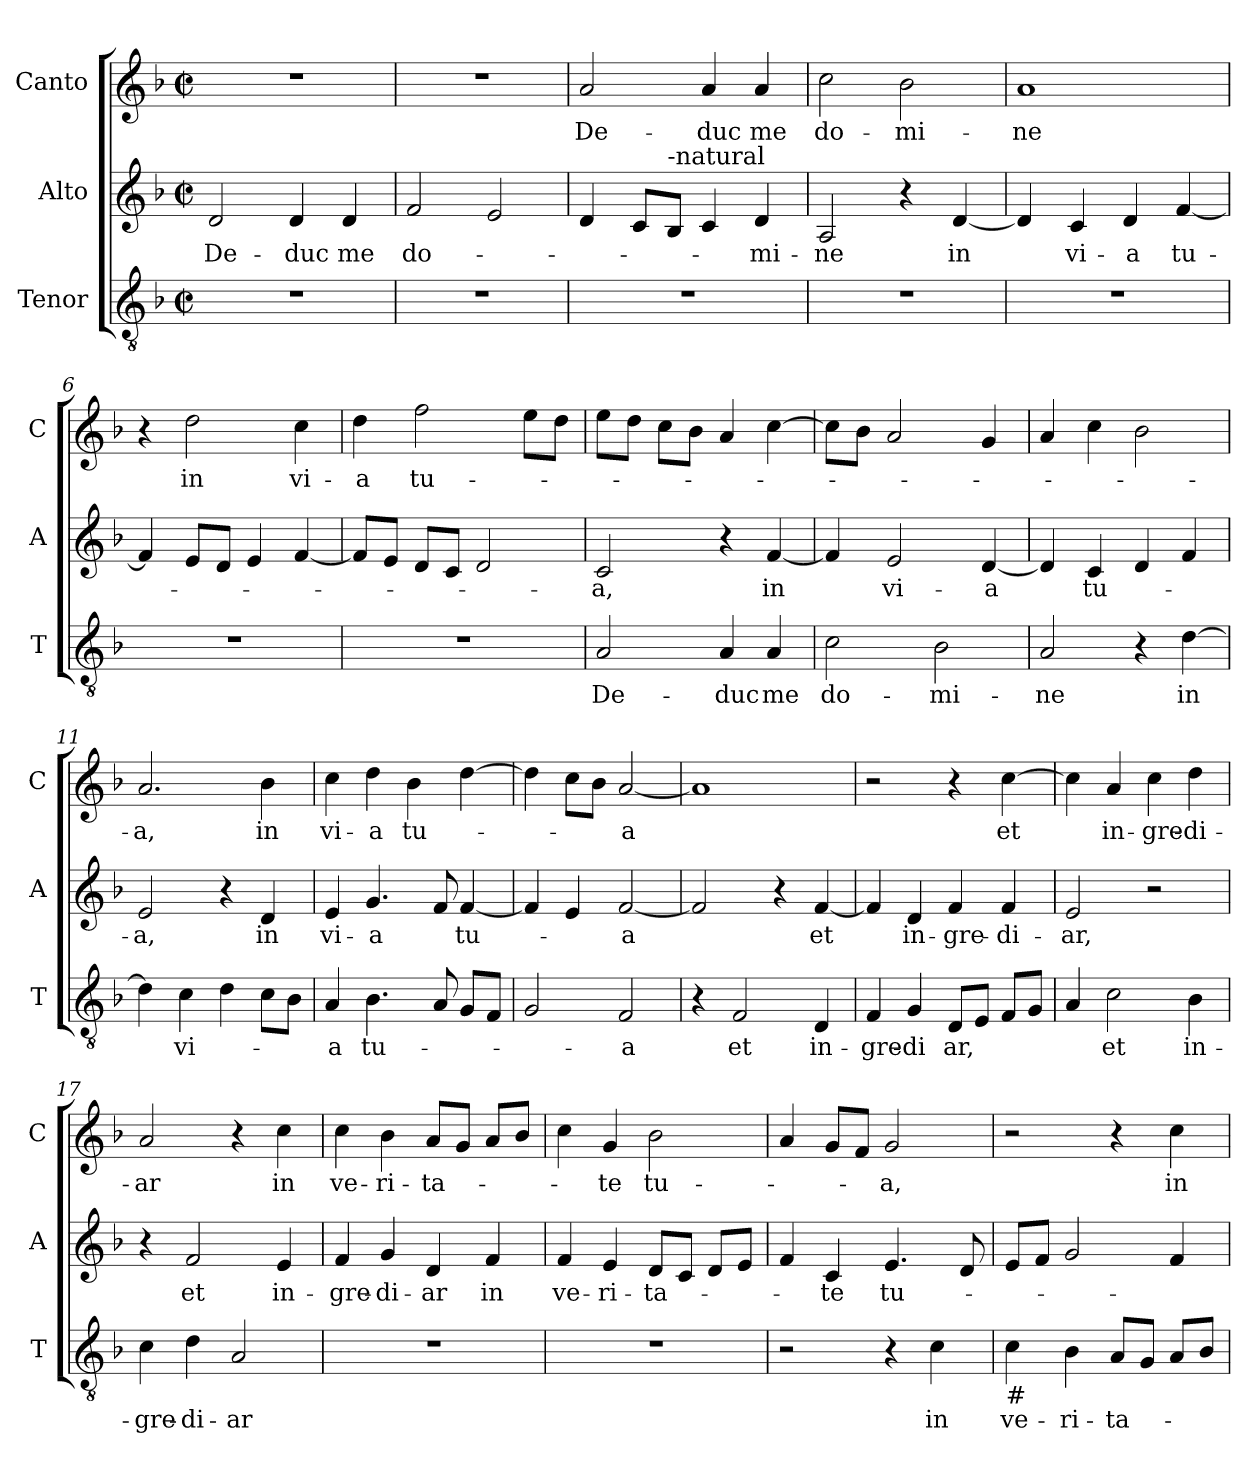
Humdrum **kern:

**kern	**text	**kern	**text	**kern	**text
*part3	*part3	*part2	*part2	*part1	*part1
*staff3	*staff3	*staff2	*staff2	*staff1	*staff1
*I"Tenor	*	*I"Alto	*	*I"Canto	*
*I'T	*	*I'A	*	*I'C	*
*clefGv2	*	*clefG2	*	*clefG2	*
*k[b-]	*	*k[b-]	*	*k[b-]	*
*F:	*	*F:	*	*F:	*
*M2/2	*	*M2/2	*	*M2/2	*
*met(c|)	*	*met(c|)	*	*met(c|)	*
=1	=1	=1	=1	=1	=1
!	!	!	!LO:LY:b	!	!
1r	.	2d/	De-	1r	.
!	!	!	!LO:LY:b	!	!
.	.	4d/	-duc	.	.
!	!	!	!LO:LY:b	!	!
.	.	4d/	me	.	.
=2	=2	=2	=2	=2	=2
!	!	!	!LO:LY:b	!	!
1r	.	2f/	do-	1r	.
.	.	2e/	.	.	.
=3	=3	=3	=3	=3	=3
!	!	!	!	!	!LO:LY:b
1r	.	4d/	.	2a/	De-
.	.	8c/L	.	.	.
!	!	!LO:TX:a:t=-natural	!	!	!
.	.	8B-/J	.	.	.
!	!	!	!	!	!LO:LY:b
.	.	4c/	.	4a/	-duc
!	!	!	!LO:LY:b	!	!LO:LY:b
.	.	4d/	-mi-	4a/	me
=4	=4	=4	=4	=4	=4
!	!	!	!LO:LY:b	!	!LO:LY:b
1r	.	2A/	-ne	2cc\	do-
!	!	!	!	!	!LO:LY:b
.	.	4r	.	2b-\	-mi-
!	!	!	!LO:LY:b	!	!
.	.	[4d/	in	.	.
=5	=5	=5	=5	=5	=5
!	!	!	!	!	!LO:LY:b
1r	.	4d/]	.	1a	-ne
!	!	!	!LO:LY:b	!	!
.	.	4c/	vi-	.	.
!	!	!	!LO:LY:b	!	!
.	.	4d/	-a	.	.
!	!	!	!LO:LY:b	!	!
.	.	[4f/	tu-	.	.
!!LO:LB:g=z
=6	=6	=6	=6	=6	=6
1r	.	4f/]	.	4r	.
!	!	!	!	!	!LO:LY:b
.	.	8e/L	.	2dd\	in
.	.	8d/J	.	.	.
.	.	4e/	.	.	.
!	!	!	!	!	!LO:LY:b
.	.	[4f/	.	4cc\	vi-
=7	=7	=7	=7	=7	=7
!	!	!	!	!	!LO:LY:b
1r	.	8f/L]	.	4dd\	-a
.	.	8e/J	.	.	.
!	!	!	!	!	!LO:LY:b
.	.	8d/L	.	2ff\	tu-
.	.	8c/J	.	.	.
.	.	2d/	.	.	.
.	.	.	.	8ee\L	.
.	.	.	.	8dd\J	.
=8	=8	=8	=8	=8	=8
!	!LO:LY:b	!	!LO:LY:b	!	!
2A/	De-	2c/	-a,	8ee\L	.
.	.	.	.	8dd\J	.
.	.	.	.	8cc\L	.
.	.	.	.	8b-\J	.
!	!LO:LY:b	!	!	!	!
4A/	-duc	4r	.	4a/	.
!	!LO:LY:b	!	!LO:LY:b	!	!
4A/	me	[4f/	in	[4cc\	.
=9	=9	=9	=9	=9	=9
!	!LO:LY:b	!	!	!	!
2c\	do-	4f/]	.	8cc\L]	.
.	.	.	.	8b-\J	.
!	!	!	!LO:LY:b	!	!
.	.	2e/	vi-	2a/	.
!	!LO:LY:b	!	!	!	!
2B-\	-mi-	.	.	.	.
!	!	!	!LO:LY:b	!	!
.	.	[4d/	-a	4g/	.
=10	=10	=10	=10	=10	=10
!	!LO:LY:b	!	!	!	!
2A/	-ne	4d/]	.	4a/	.
!	!	!	!LO:LY:b	!	!
.	.	4c/	tu-	4cc\	.
4r	.	4d/	.	2b-\	.
!	!LO:LY:b	!	!	!	!
[4d\	in	4f/	.	.	.
=11	=11	=11	=11	=11	=11
!	!	!	!LO:LY:b	!	!LO:LY:b
4d\]	.	2e/	-a,	2.a/	-a,
!	!LO:LY:b	!	!	!	!
4c\	vi-	.	.	.	.
4d\	.	4r	.	.	.
!	!	!	!LO:LY:b	!	!LO:LY:b
8c\L	.	4d/	in	4b-\	in
8B-\J	.	.	.	.	.
!!LO:LB:g=z
=12	=12	=12	=12	=12	=12
!	!LO:LY:b	!	!LO:LY:b	!	!LO:LY:b
4A/	-a	4e/	vi-	4cc\	vi-
!	!LO:LY:b	!	!LO:LY:b	!	!LO:LY:b
4.B-\	tu-	4.g/	-a	4dd\	-a
!	!	!	!	!	!LO:LY:b
.	.	.	.	4b-\	tu-
8A/	.	8f/	.	.	.
!	!	!	!LO:LY:b	!	!
8G/L	.	[4f/	tu-	[4dd\	.
8F/J	.	.	.	.	.
=13	=13	=13	=13	=13	=13
2G/	.	4f/]	.	4dd\]	.
.	.	4e/	.	8cc\L	.
.	.	.	.	8b-\J	.
!	!LO:LY:b	!	!LO:LY:b	!	!LO:LY:b
2F/	-a	[2f/	-a	[2a/	-a
=14	=14	=14	=14	=14	=14
4r	.	2f/]	.	1a]	.
!	!LO:LY:b	!	!	!	!
2F/	et	.	.	.	.
.	.	4r	.	.	.
!	!LO:LY:b	!	!LO:LY:b	!	!
4D/	in-	[4f/	et	.	.
=15	=15	=15	=15	=15	=15
!	!LO:LY:b	!	!	!	!
4F/	-gre-	4f/]	.	2r	.
!	!LO:LY:b	!	!LO:LY:b	!	!
4G/	-di	4d/	in-	.	.
!	!LO:LY:b	!	!LO:LY:b	!	!
8D/L	ar,	4f/	-gre-	4r	.
8E/J	.	.	.	.	.
!	!	!	!LO:LY:b	!	!LO:LY:b
8F/L	.	4f/	-di-	[4cc\	et
8G/J	.	.	.	.	.
=16	=16	=16	=16	=16	=16
!	!	!	!LO:LY:b	!	!
4A/	.	2e/	-ar,	4cc\]	.
!	!LO:LY:b	!	!	!	!LO:LY:b
2c\	et	.	.	4a/	in-
!	!	!	!	!	!LO:LY:b
.	.	2r	.	4cc\	-gre-
!	!LO:LY:b	!	!	!	!LO:LY:b
4B-\	in-	.	.	4dd\	-di-
=17	=17	=17	=17	=17	=17
!	!LO:LY:b	!	!	!	!LO:LY:b
4c\	-gre-	4r	.	2a/	-ar
!	!LO:LY:b	!	!LO:LY:b	!	!
4d\	-di-	2f/	et	.	.
!	!LO:LY:b	!	!	!	!
2A/	-ar	.	.	4r	.
!	!	!	!LO:LY:b	!	!LO:LY:b
.	.	4e/	in-	4cc\	in
!!LO:PB:g=z
=18	=18	=18	=18	=18	=18
!	!	!	!LO:LY:b	!	!LO:LY:b
1r	.	4f/	-gre-	4cc\	ve-
!	!	!	!LO:LY:b	!	!LO:LY:b
.	.	4g/	-di-	4b-\	-ri-
!	!	!	!LO:LY:b	!	!LO:LY:b
.	.	4d/	-ar	8a/L	-ta-
.	.	.	.	8g/J	.
!	!	!	!LO:LY:b	!	!
.	.	4f/	in	8a/L	.
.	.	.	.	8b-/J	.
=19	=19	=19	=19	=19	=19
!	!	!	!LO:LY:b	!	!
1r	.	4f/	ve-	4cc\	.
!	!	!	!LO:LY:b	!	!LO:LY:b
.	.	4e/	-ri-	4g/	-te
!	!	!	!LO:LY:b	!	!LO:LY:b
.	.	8d/L	-ta-	2b-\	tu-
.	.	8c/J	.	.	.
.	.	8d/L	.	.	.
.	.	8e/J	.	.	.
=20	=20	=20	=20	=20	=20
2r	.	4f/	.	4a/	.
!	!	!	!LO:LY:b	!	!
.	.	4c/	-te	8g/L	.
.	.	.	.	8f/J	.
!	!	!	!LO:LY:b	!	!LO:LY:b
4r	.	4.e/	tu-	2g/	-a,
!	!LO:LY:b	!	!	!	!
4c\	in	.	.	.	.
.	.	8d/	.	.	.
=21	=21	=21	=21	=21	=21
!LO:TX:b:t=#	!	!	!	!	!
!	!LO:LY:b	!	!	!	!
4c\	ve-	8e/L	.	2r	.
.	.	8f/J	.	.	.
!	!LO:LY:b	!	!	!	!
4B-\	-ri-	2g/	.	.	.
!	!LO:LY:b	!	!	!	!
8A/L	-ta-	.	.	4r	.
8G/J	.	.	.	.	.
!	!	!	!	!	!LO:LY:b
8A/L	.	4f/	.	4cc\	in
8B-/J	.	.	.	.	.
=	=	=	=	=	=
*-	*-	*-	*-	*-	*-
